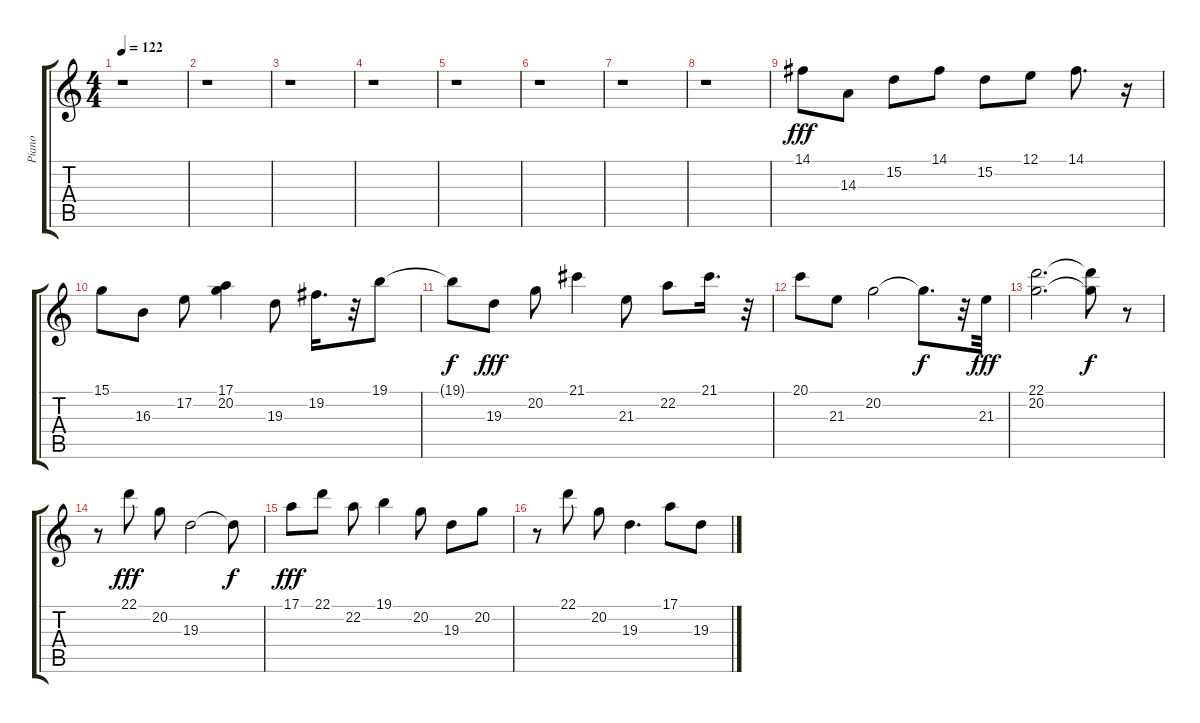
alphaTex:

\track ("Piano" "Piano") {instrument electricpiano2}
\staff {score tabs}
\tuning (E4 B3 G3 D3 A2 E2) {hide}
\ts (4 4)
\tempo 122
\clef g2
\ks c
r.1{dy fff} |
r.1 |
r.1 |
r.1 |
r.1 |
r.1 |
r.1 |
r.1 |
14.1.8 14.3.8 15.2.8 14.1.8 15.2.8 12.1.8 14.1.8{d} r.16 |
15.1.8 16.3.8 17.2.8 (17.1 20.2).4 19.3.8 19.2.16{d} r.32 19.1.8 |
19.1{t}.8{dy f} 19.3.8{dy fff} 20.2.8 21.1.4 21.3.8 22.2.8 21.1.16{d} r.32 |
20.1.8 21.3.8 20.2.2 20.2{t}.8{d dy f} r.32 21.3.32{dy fff} |
(22.1 20.2).2{d} (22.1{t} 20.2{t}).8{dy f} r.8 |
r.8 22.1.8{dy fff} 20.2.8 19.3.2 19.3{t}.8{dy f} |
17.1.8{dy fff} 22.1.8 22.2.8 19.1.4 20.2.8 19.3.8 20.2.8 |
r.8 22.1.8 20.2.8 19.3.4{d} 17.1.8 19.3.8
